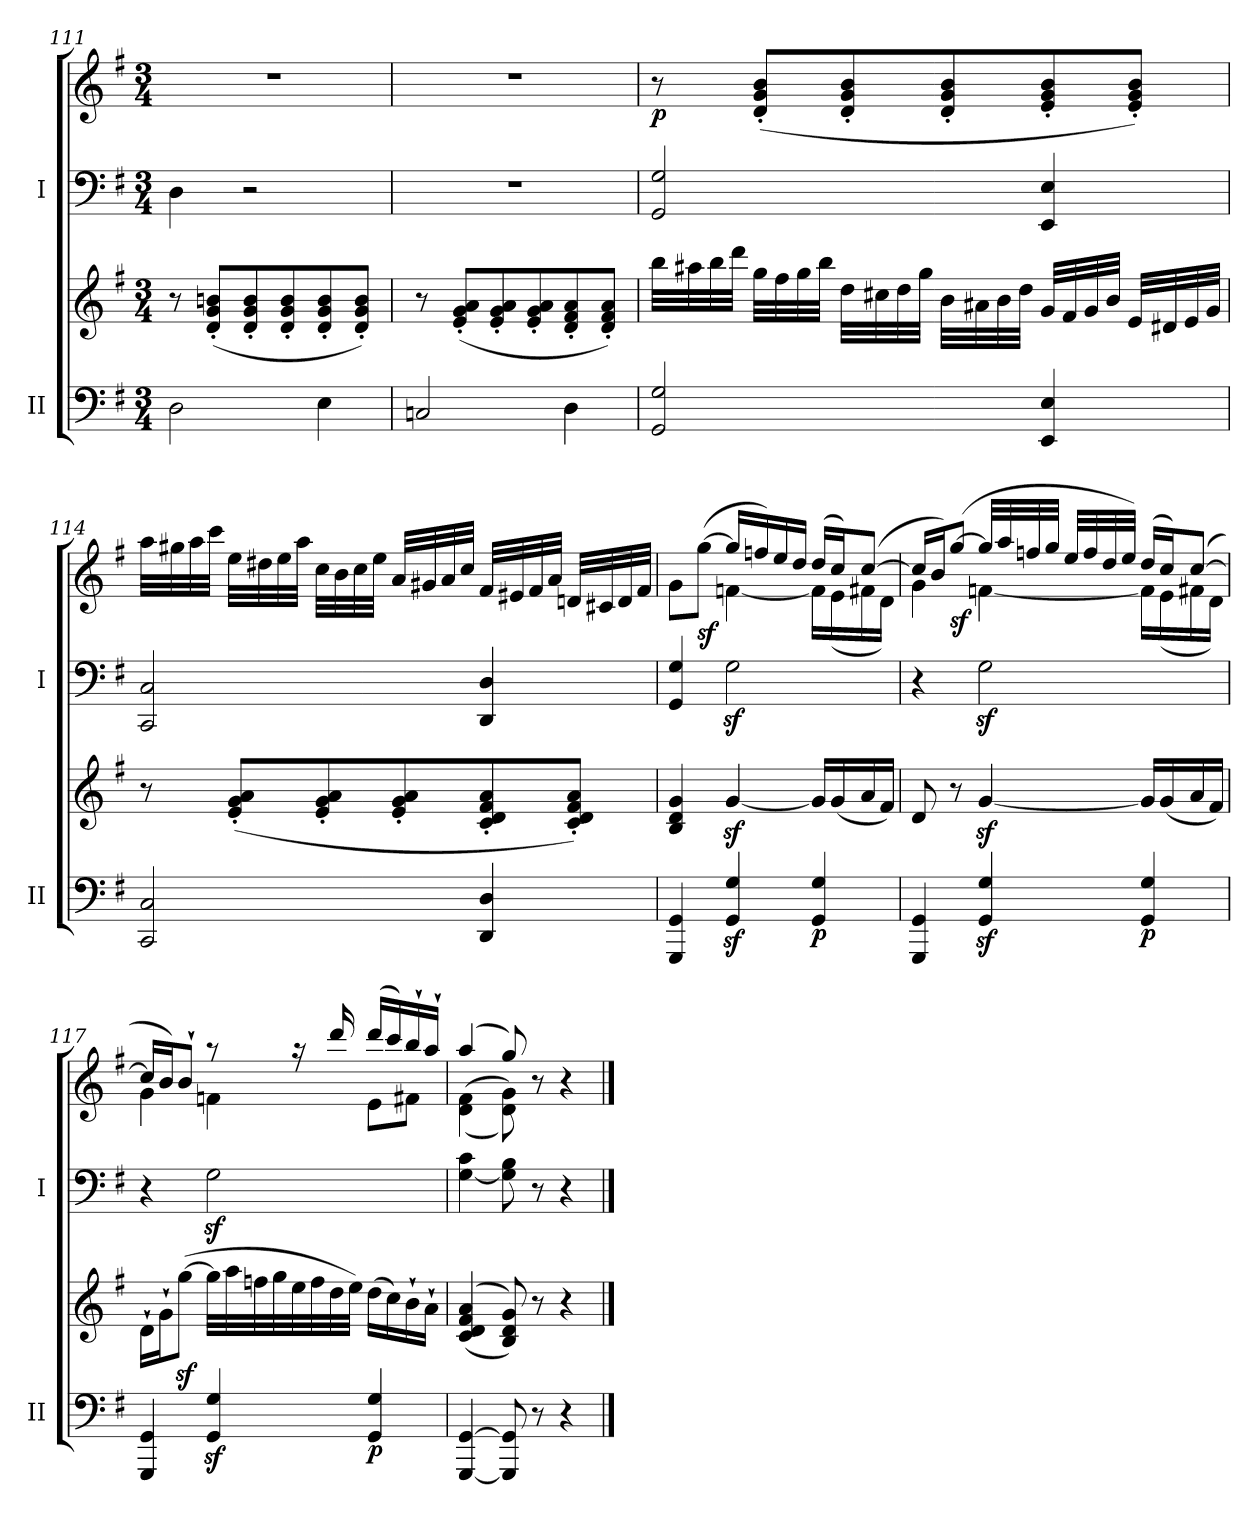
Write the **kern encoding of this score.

**kern	**kern	**dynam	**kern	**kern	**dynam
*part2	*part2	*part2	*part1	*part1	*part1
*staff4	*staff3	*staff3/4	*staff2	*staff1	*staff1/2
*I"II	*	*	*I"I	*	*
*I'II	*	*	*I'I	*	*
*clefF4	*clefG2	*	*clefF4	*clefG2	*
*k[f#]	*k[f#]	*	*k[f#]	*k[f#]	*
*M3/4	*M3/4	*	*M3/4	*M3/4	*
=111	=111	=111	=111	=111	=111
2D\	8r	.	4D\	2.r	.
.	(<8d/' 8g/' 8bn/'L	.	.	.	.
.	8d/' 8g/' 8b/'	.	2r	.	.
.	8d/' 8g/' 8b/'	.	.	.	.
4E\	8d/' 8g/' 8b/'	.	.	.	.
.	8d/' 8g/' 8b/'J)	.	.	.	.
=112	=112	=112	=112	=112	=112
2Cn/	8r	.	2.r	2.r	.
.	(<8e/' 8g/' 8a/'L	.	.	.	.
.	8e/' 8g/' 8a/'	.	.	.	.
.	8e/' 8g/' 8a/'	.	.	.	.
4D\	8d/' 8f#/' 8a/'	.	.	.	.
.	8d/' 8f#/' 8a/'J)	.	.	.	.
!!LO:PB:g=z
=113	=113	=113	=113	=113	=113
!	!	!	!	!	!LO:DY:b
2GG/ 2G/	32bb\LLL	.	2GG/ 2G/	8r	p
.	32aa#X\	.	.	.	.
.	32bb\	.	.	.	.
.	32ddd\JJJ	.	.	.	.
.	32gg\LLL	.	.	(<8d/' 8g/' 8b/'L	.
.	32ff#\	.	.	.	.
.	32gg\	.	.	.	.
.	32bb\JJJ	.	.	.	.
.	32dd\LLL	.	.	8d/' 8g/' 8b/'	.
.	32cc#X\	.	.	.	.
.	32dd\	.	.	.	.
.	32gg\JJJ	.	.	.	.
.	32b\LLL	.	.	8d/' 8g/' 8b/'	.
.	32a#X\	.	.	.	.
.	32b\	.	.	.	.
.	32dd\JJJ	.	.	.	.
4EE/ 4E/	32g/LLL	.	4EE/ 4E/	8e/' 8g/' 8b/'	.
.	32f#/	.	.	.	.
.	32g/	.	.	.	.
.	32b/JJJ	.	.	.	.
.	32e/LLL	.	.	8e/' 8g/' 8b/'J)	.
.	32d#X/	.	.	.	.
.	32e/	.	.	.	.
.	32g/JJJ	.	.	.	.
!!LO:LB:g=z
=114	=114	=114	=114	=114	=114
2CC/ 2C/	8r	.	2CC/ 2C/	32aa\LLL	.
.	.	.	.	32gg#X\	.
.	.	.	.	32aa\	.
.	.	.	.	32ccc\JJJ	.
.	(<8e/' 8g/' 8a/'L	.	.	32ee\LLL	.
.	.	.	.	32dd#X\	.
.	.	.	.	32ee\	.
.	.	.	.	32aa\JJJ	.
.	8e/' 8g/' 8a/'	.	.	32cc\LLL	.
.	.	.	.	32b\	.
.	.	.	.	32cc\	.
.	.	.	.	32ee\JJJ	.
.	8e/' 8g/' 8a/'	.	.	32a/LLL	.
.	.	.	.	32g#X/	.
.	.	.	.	32a/	.
.	.	.	.	32cc/JJJ	.
4DD/ 4D/	8c/' 8d/' 8f#/' 8a/'	.	4DD/ 4D/	32f#/LLL	.
.	.	.	.	32e#X/	.
.	.	.	.	32f#/	.
.	.	.	.	32a/JJJ	.
.	8c/' 8d/' 8f#/' 8a/'J)	.	.	32dn/LLL	.
.	.	.	.	32c#X/	.
.	.	.	.	32d/	.
.	.	.	.	32f#/JJJ	.
=115	=115	=115	=115	=115	=115
*	*	*	*	*^	*
4GGG/ 4GG/	4B/ 4d/ 4g/	.	4GG/ 4G/	8g\L	4ryy	.
!	!	!	!	!	!	!LO:DY:b
.	.	.	.	(>[8gg\J	.	sf
4GG/z< 4G/z<	[4gz</	.	2Gz<\	16gg/LL]	[4fn\	.
.	.	.	.	16ffn/)	.	.
.	.	.	.	16ee/	.	.
.	.	.	.	16dd/JJ	.	.
!	!	!LO:DY:b=2	!	!	!	!
4GG/ 4G/	16g/LL]	p	.	(>16dd/LL	16f\LL]	.
.	(<16g/	.	.	16cc/J)	(<16e\	.
.	16a/	.	.	(>[8cc/J	16f#X\	.
.	16f#/JJ)	.	.	.	16d\JJ)	.
!!LO:LB:g=z	!!
=116	=116	=116	=116	=116	=116	=116
4GGG/ 4GG/	8d/	.	4r	16cc/LL]	4g\	.
.	.	.	.	16b/J)	.	.
!	!	!	!	!	!	!LO:DY:b
.	8r	.	.	(>[8gg/J	.	sf
4GG/z< 4G/z<	[4gz</	.	2Gz<\	32gg/LLL]	[4fn\	.
.	.	.	.	32aa/	.	.
.	.	.	.	32ffn/	.	.
.	.	.	.	32gg/JJJ	.	.
.	.	.	.	32ee/LLL	.	.
.	.	.	.	32ff/	.	.
.	.	.	.	32dd/	.	.
.	.	.	.	32ee/JJJ)	.	.
!	!	!LO:DY:b=2	!	!	!	!
4GG/ 4G/	16g/LL]	p	.	(>16dd/LL	16f\LL]	.
.	(<16g/	.	.	16cc/J)	(<16e\	.
.	16a/	.	.	(>[8cc/J	16f#X\	.
.	16f#/JJ)	.	.	.	16d\JJ)	.
=117	=117	=117	=117	=117	=117	=117
4GGG/ 4GG/	16d`\LL	.	4r	16cc/LL]	4g\	.
.	16g`\J	.	.	16b/J)	.	.
.	(>[8ggz<\J	.	.	8b`/J	.	.
4GG/z< 4G/z<	32gg\LLL]	.	2Gz<\	8r	4fn\	.
.	32aa\	.	.	.	.	.
.	32ffn\	.	.	.	.	.
.	32gg\	.	.	.	.	.
.	32ee\	.	.	16r	.	.
.	32ff\	.	.	.	.	.
.	32dd\	.	.	16ddd/	.	.
.	32ee\JJJ)	.	.	.	.	.
!	!	!LO:DY:b=2	!	!	!	!
4GG/ 4G/	(>16dd\LL	p	.	(>16ddd/LL	8e\L	.
.	16cc\)	.	.	16ccc/)	.	.
.	16b`\	.	.	16bb`/	8f#X\J	.
.	16a`\JJ	.	.	16aa`/JJ	.	.
=118	=118	=118	=118	=118	=118	=118
[4GGG/ [4GG/	(<(>4c/ 4d/ 4f#/ 4a/	.	[4G\ 4c\	(>4aa/	(>(<4d\ 4f#\	.
8GGG/] 8GG/]	8B/ 8d/ 8g/))	.	8G\] 8B\	8gg/)	8d\ 8g\))	.
8r	8r	.	8r	8r	8ryy	.
4r	4r	.	4r	4r	4ryy	.
*	*	*	*	*v	*v	*
==	==	==	==	==	==
*-	*-	*-	*-	*-	*-
